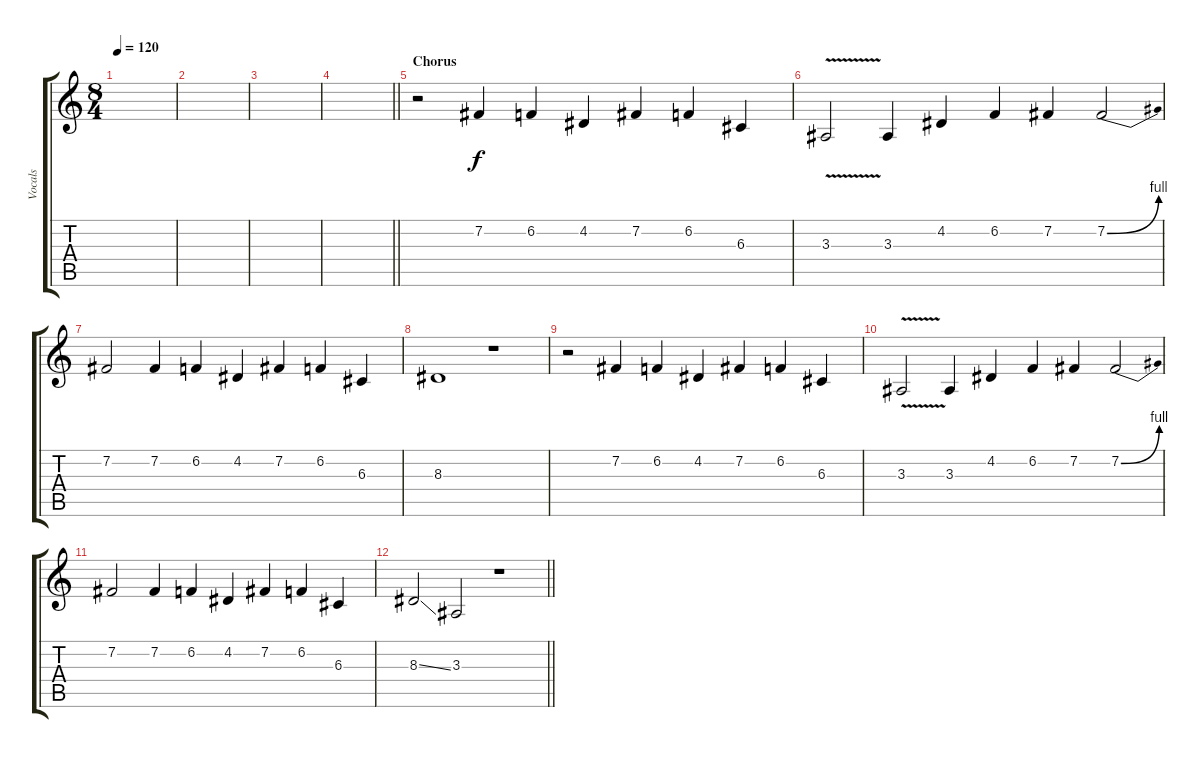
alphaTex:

\track ("Vocals" "Vocals") {instrument viola}
\staff {score tabs}
\tuning (E4 B3 G3 D3 A2 E2) {hide}
\ts (8 4)
\tempo 120
\clef g2
\ks c
|
|
|
\barLineRight lightlight
|
\section ("" "Chorus")
r.2 7.2.4 6.2.4 4.2.4 7.2.4 6.2.4 6.3.4 |
3.3{v}.2 3.3.4 4.2.4 6.2.4 7.2.4 7.2{be (bend 0 0 60 4)}.2 |
7.2.2 7.2.4 6.2.4 4.2.4 7.2.4 6.2.4 6.3.4 |
8.3.1 r.1 |
r.2 7.2.4 6.2.4 4.2.4 7.2.4 6.2.4 6.3.4 |
3.3{v}.2 3.3.4 4.2.4 6.2.4 7.2.4 7.2{be (bend 0 0 60 4)}.2 |
7.2.2 7.2.4 6.2.4 4.2.4 7.2.4 6.2.4 6.3.4 |
\barLineRight lightlight
8.3{ss}.2 3.3.2 r.1
